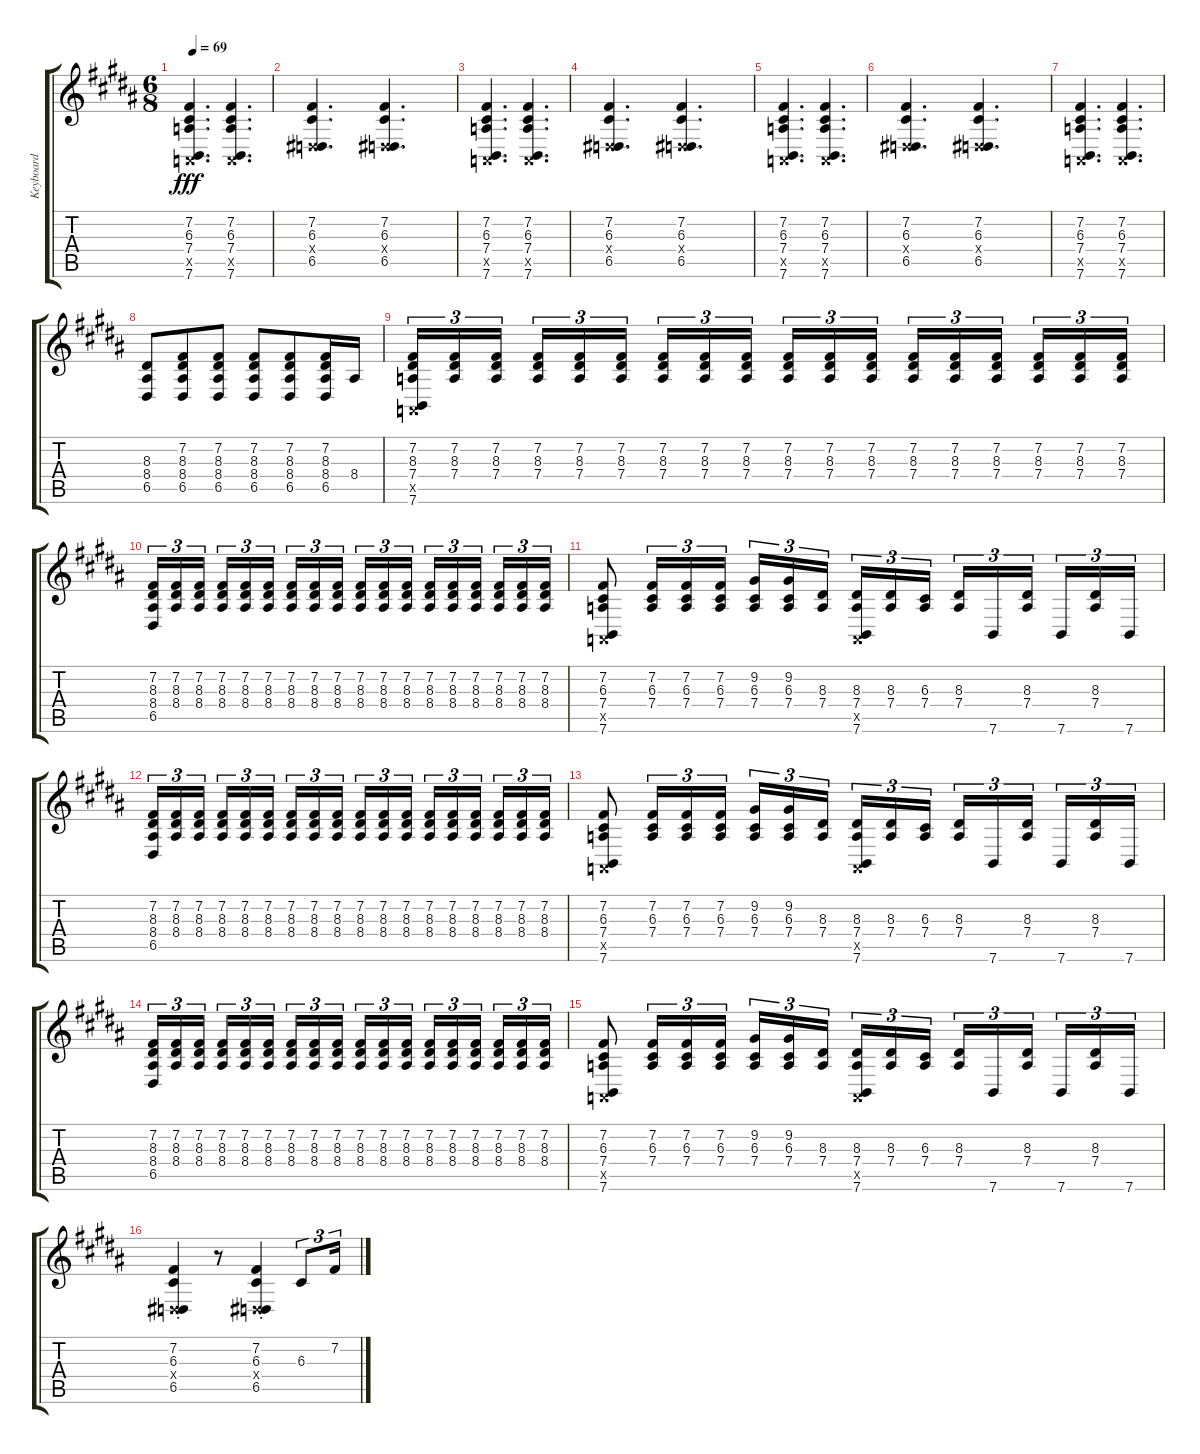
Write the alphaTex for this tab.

\track ("Keyboard" "Keyboard") {instrument electricgrandpiano}
\staff {score tabs}
\tuning (E4 B3 G3 D3 A2 E2) {hide}
\ts (6 8)
\tempo 69
\clef g2
\ks b
(7.2 6.3 7.4 0.5{x} 7.6).4{d dy fff} (7.2 6.3 7.4 0.5{x} 7.6).4{d} |
(7.2 6.3 0.4{x} 6.5).4{d} (7.2 6.3 0.4{x} 6.5).4{d} |
(7.2 6.3 7.4 0.5{x} 7.6).4{d} (7.2 6.3 7.4 0.5{x} 7.6).4{d} |
(7.2 6.3 0.4{x} 6.5).4{d} (7.2 6.3 0.4{x} 6.5).4{d} |
(7.2 6.3 7.4 0.5{x} 7.6).4{d} (7.2 6.3 7.4 0.5{x} 7.6).4{d} |
(7.2 6.3 0.4{x} 6.5).4{d} (7.2 6.3 0.4{x} 6.5).4{d} |
(7.2 6.3 7.4 0.5{x} 7.6).4{d} (7.2 6.3 7.4 0.5{x} 7.6).4{d} |
(8.3 8.4 6.5).8 (7.2 8.3 8.4 6.5).8 (7.2 8.3 8.4 6.5).8 (7.2 8.3 8.4 6.5).8 (7.2 8.3 8.4 6.5).8 (7.2 8.3 8.4 6.5).16 8.4.16 |
(7.2 8.3 7.4 0.5{x} 7.6).16{tu (3 2)} (7.2 8.3 7.4).16{tu (3 2)} (7.2 8.3 7.4).16{tu (3 2)} (7.2 8.3 7.4).16{tu (3 2)} (7.2 8.3 7.4).16{tu (3 2)} (7.2 8.3 7.4).16{tu (3 2)} (7.2 8.3 7.4).16{tu (3 2)} (7.2 8.3 7.4).16{tu (3 2)} (7.2 8.3 7.4).16{tu (3 2)} (7.2 8.3 7.4).16{tu (3 2)} (7.2 8.3 7.4).16{tu (3 2)} (7.2 8.3 7.4).16{tu (3 2)} (7.2 8.3 7.4).16{tu (3 2)} (7.2 8.3 7.4).16{tu (3 2)} (7.2 8.3 7.4).16{tu (3 2)} (7.2 8.3 7.4).16{tu (3 2)} (7.2 8.3 7.4).16{tu (3 2)} (7.2 8.3 7.4).16{tu (3 2)} |
(7.2 8.3 8.4 6.5).16{tu (3 2)} (7.2 8.3 8.4).16{tu (3 2)} (7.2 8.3 8.4).16{tu (3 2)} (7.2 8.3 8.4).16{tu (3 2)} (7.2 8.3 8.4).16{tu (3 2)} (7.2 8.3 8.4).16{tu (3 2)} (7.2 8.3 8.4).16{tu (3 2)} (7.2 8.3 8.4).16{tu (3 2)} (7.2 8.3 8.4).16{tu (3 2)} (7.2 8.3 8.4).16{tu (3 2)} (7.2 8.3 8.4).16{tu (3 2)} (7.2 8.3 8.4).16{tu (3 2)} (7.2 8.3 8.4).16{tu (3 2)} (7.2 8.3 8.4).16{tu (3 2)} (7.2 8.3 8.4).16{tu (3 2)} (7.2 8.3 8.4).16{tu (3 2)} (7.2 8.3 8.4).16{tu (3 2)} (7.2 8.3 8.4).16{tu (3 2)} |
(7.2 6.3 7.4 0.5{x} 7.6).8 (7.2 6.3 7.4).16{tu (3 2)} (7.2 6.3 7.4).16{tu (3 2)} (7.2 6.3 7.4).16{tu (3 2)} (9.2 6.3 7.4).16{tu (3 2)} (9.2 6.3 7.4).16{tu (3 2)} (8.3 7.4).16{tu (3 2)} (8.3 7.4 0.5{x} 7.6).16{tu (3 2)} (8.3 7.4).16{tu (3 2)} (6.3 7.4).16{tu (3 2)} (8.3 7.4).16{tu (3 2)} 7.6.16{tu (3 2)} (8.3 7.4).16{tu (3 2)} 7.6.16{tu (3 2)} (8.3 7.4).16{tu (3 2)} 7.6.16{tu (3 2)} |
(7.2 8.3 8.4 6.5).16{tu (3 2)} (7.2 8.3 8.4).16{tu (3 2)} (7.2 8.3 8.4).16{tu (3 2)} (7.2 8.3 8.4).16{tu (3 2)} (7.2 8.3 8.4).16{tu (3 2)} (7.2 8.3 8.4).16{tu (3 2)} (7.2 8.3 8.4).16{tu (3 2)} (7.2 8.3 8.4).16{tu (3 2)} (7.2 8.3 8.4).16{tu (3 2)} (7.2 8.3 8.4).16{tu (3 2)} (7.2 8.3 8.4).16{tu (3 2)} (7.2 8.3 8.4).16{tu (3 2)} (7.2 8.3 8.4).16{tu (3 2)} (7.2 8.3 8.4).16{tu (3 2)} (7.2 8.3 8.4).16{tu (3 2)} (7.2 8.3 8.4).16{tu (3 2)} (7.2 8.3 8.4).16{tu (3 2)} (7.2 8.3 8.4).16{tu (3 2)} |
(7.2 6.3 7.4 0.5{x} 7.6).8 (7.2 6.3 7.4).16{tu (3 2)} (7.2 6.3 7.4).16{tu (3 2)} (7.2 6.3 7.4).16{tu (3 2)} (9.2 6.3 7.4).16{tu (3 2)} (9.2 6.3 7.4).16{tu (3 2)} (8.3 7.4).16{tu (3 2)} (8.3 7.4 0.5{x} 7.6).16{tu (3 2)} (8.3 7.4).16{tu (3 2)} (6.3 7.4).16{tu (3 2)} (8.3 7.4).16{tu (3 2)} 7.6.16{tu (3 2)} (8.3 7.4).16{tu (3 2)} 7.6.16{tu (3 2)} (8.3 7.4).16{tu (3 2)} 7.6.16{tu (3 2)} |
(7.2 8.3 8.4 6.5).16{tu (3 2)} (7.2 8.3 8.4).16{tu (3 2)} (7.2 8.3 8.4).16{tu (3 2)} (7.2 8.3 8.4).16{tu (3 2)} (7.2 8.3 8.4).16{tu (3 2)} (7.2 8.3 8.4).16{tu (3 2)} (7.2 8.3 8.4).16{tu (3 2)} (7.2 8.3 8.4).16{tu (3 2)} (7.2 8.3 8.4).16{tu (3 2)} (7.2 8.3 8.4).16{tu (3 2)} (7.2 8.3 8.4).16{tu (3 2)} (7.2 8.3 8.4).16{tu (3 2)} (7.2 8.3 8.4).16{tu (3 2)} (7.2 8.3 8.4).16{tu (3 2)} (7.2 8.3 8.4).16{tu (3 2)} (7.2 8.3 8.4).16{tu (3 2)} (7.2 8.3 8.4).16{tu (3 2)} (7.2 8.3 8.4).16{tu (3 2)} |
(7.2 6.3 7.4 0.5{x} 7.6).8 (7.2 6.3 7.4).16{tu (3 2)} (7.2 6.3 7.4).16{tu (3 2)} (7.2 6.3 7.4).16{tu (3 2)} (9.2 6.3 7.4).16{tu (3 2)} (9.2 6.3 7.4).16{tu (3 2)} (8.3 7.4).16{tu (3 2)} (8.3 7.4 0.5{x} 7.6).16{tu (3 2)} (8.3 7.4).16{tu (3 2)} (6.3 7.4).16{tu (3 2)} (8.3 7.4).16{tu (3 2)} 7.6.16{tu (3 2)} (8.3 7.4).16{tu (3 2)} 7.6.16{tu (3 2)} (8.3 7.4).16{tu (3 2)} 7.6.16{tu (3 2)} |
(7.2{st} 6.3{st} 0.4{x} 6.5{st}).4 r.8 (7.2{st} 6.3{st} 0.4{x} 6.5{st}).4 6.3.8{tu (3 2)} 7.2.16{tu (3 2)}
